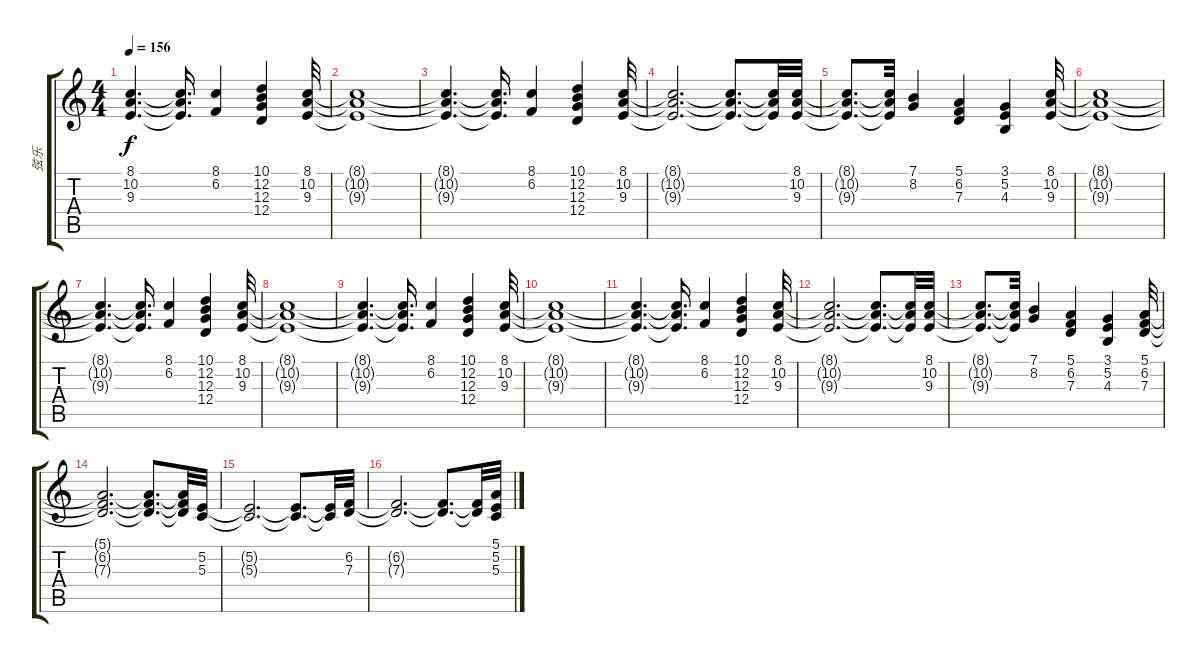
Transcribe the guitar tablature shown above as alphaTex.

\track ("弦乐" "弦乐") {instrument stringensemble1}
\staff {score tabs}
\tuning (E4 B3 G3 D3 A2 E2) {hide}
\ts (4 4)
\tempo 156
\clef g2
\ks c
(8.1{t} 10.2{t} 9.3{t}).4{d dy f} (8.1{t} 10.2{t} 9.3{t}).16{d} (8.1 6.2).4 (10.1 12.2 12.3 12.4).4 (8.1 10.2 9.3).32 |
(8.1{t} 10.2{t} 9.3{t}).1 |
(8.1{t} 10.2{t} 9.3{t}).4{d} (8.1{t} 10.2{t} 9.3{t}).16{d} (8.1 6.2).4 (10.1 12.2 12.3 12.4).4 (8.1 10.2 9.3).32 |
(8.1{t} 10.2{t} 9.3{t}).2{d} (8.1{t} 10.2{t} 9.3{t}).8{d} (8.1{t} 10.2{t} 9.3{t}).32 (8.1 10.2 9.3).32 |
(8.1{t} 10.2{t} 9.3{t}).8{d} (8.1{t} 10.2{t} 9.3{t}).32 (7.1 8.2).4 (5.1 6.2 7.3).4 (3.1 5.2 4.3).4 (8.1 10.2 9.3).32 |
(8.1{t} 10.2{t} 9.3{t}).1 |
(8.1{t} 10.2{t} 9.3{t}).4{d} (8.1{t} 10.2{t} 9.3{t}).16{d} (8.1 6.2).4 (10.1 12.2 12.3 12.4).4 (8.1 10.2 9.3).32 |
(8.1{t} 10.2{t} 9.3{t}).1 |
(8.1{t} 10.2{t} 9.3{t}).4{d} (8.1{t} 10.2{t} 9.3{t}).16{d} (8.1 6.2).4 (10.1 12.2 12.3 12.4).4 (8.1 10.2 9.3).32 |
(8.1{t} 10.2{t} 9.3{t}).1 |
(8.1{t} 10.2{t} 9.3{t}).4{d} (8.1{t} 10.2{t} 9.3{t}).16{d} (8.1 6.2).4 (10.1 12.2 12.3 12.4).4 (8.1 10.2 9.3).32 |
(8.1{t} 10.2{t} 9.3{t}).2{d} (8.1{t} 10.2{t} 9.3{t}).8{d} (8.1{t} 10.2{t} 9.3{t}).32 (8.1 10.2 9.3).32 |
(8.1{t} 10.2{t} 9.3{t}).8{d} (8.1{t} 10.2{t} 9.3{t}).32 (7.1 8.2).4 (5.1 6.2 7.3).4 (3.1 5.2 4.3).4 (5.1 6.2 7.3).32 |
(5.1{t} 6.2{t} 7.3{t}).2{d} (5.1{t} 6.2{t} 7.3{t}).8{d} (5.1{t} 6.2{t} 7.3{t}).32 (5.2 5.3).32 |
(5.2{t} 5.3{t}).2{d} (5.2{t} 5.3{t}).8{d} (5.2{t} 5.3{t}).32 (6.2 7.3).32 |
(6.2{t} 7.3{t}).2{d} (6.2{t} 7.3{t}).8{d} (6.2{t} 7.3{t}).32 (5.1 5.2 5.3).32
